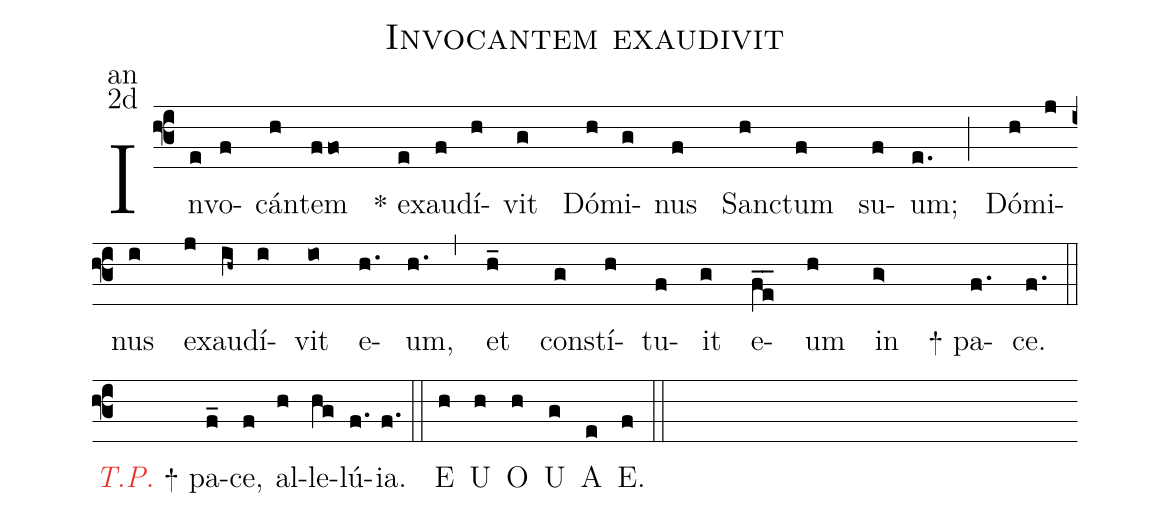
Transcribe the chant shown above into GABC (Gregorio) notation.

name:Invocantem exaudivit;
office-part:an;
mode:2d;
%%
(f3) In(e)vo(f)cán(h)tem(ffo) <sp>*</sp> ex(e)au(f)dí(h)vit(g) Dó(h)mi(g)nus(f) Sanc(h)tum(f) su(f)um;(e.) (;)
Dó(h)mi(j)nus(i) ex(j)au(ih~)dí(i)vit(io) e(h.)um,(h.) (,)
et(h_) con(g)stí(h)tu(f)it(g) e(fe__)um(h) in(g>) <sp>+</sp> pa(f.)ce.(f.) (::z-)
<c><i>T.P.</i></c> <sp>+</sp> pa(f_)ce,(f) al(h)le(hg)lú(f.){ia}.(f.) (::)
<eu> E(h) U(h) O(h) U(g) A(e) E.(f) </eu> (::)
